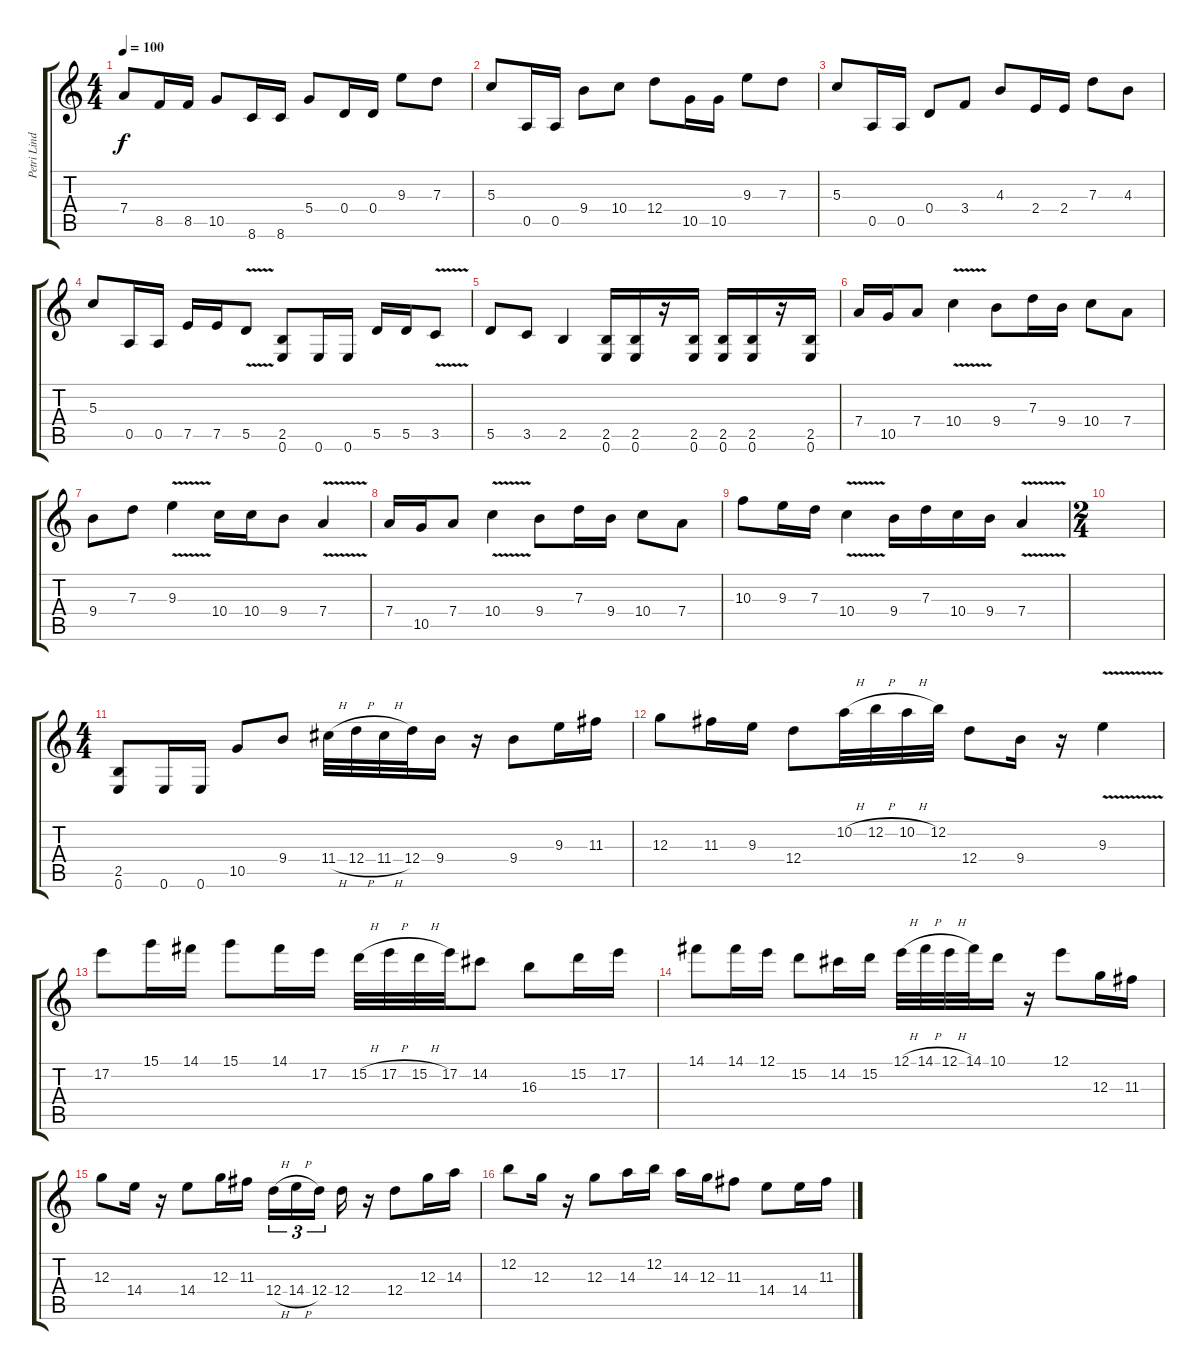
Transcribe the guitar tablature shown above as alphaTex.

\track ("Petri Lindroos" "Petri Lind") {solo instrument distortionguitar}
\staff {score tabs}
\tuning (E4 B3 G3 D3 A2 E2) {hide}
\ts (4 4)
\tempo 100
\clef g2
\ks c
7.4.8{dy f} 8.5.16 8.5.16 10.5.8 8.6.16 8.6.16 5.4.8 0.4.16 0.4.16 9.3.8 7.3.8 |
5.3.8 0.5.16 0.5.16 9.4.8 10.4.8 12.4.8 10.5.16 10.5.16 9.3.8 7.3.8 |
5.3.8 0.5.16 0.5.16 0.4.8 3.4.8 4.3.8 2.4.16 2.4.16 7.3.8 4.3.8 |
5.3.8 0.5.16 0.5.16 7.5.16 7.5.16 5.5{v}.8 (2.5 0.6).8 0.6.16 0.6.16 5.5.16 5.5.16 3.5{v}.8 |
5.5.8 3.5.8 2.5.4 (2.5 0.6).16 (2.5 0.6).16 r.16 (2.5 0.6).16 (2.5 0.6).16 (2.5 0.6).16 r.16 (2.5 0.6).16 |
7.4.16 10.5.16 7.4.8 10.4{v}.4 9.4.8 7.3.16 9.4.16 10.4.8 7.4.8 |
9.4.8 7.3.8 9.3{v}.4 10.4.16 10.4.16 9.4.8 7.4{v}.4 |
7.4.16 10.5.16 7.4.8 10.4{v}.4 9.4.8 7.3.16 9.4.16 10.4.8 7.4.8 |
10.3.8 9.3.16 7.3.16 10.4{v}.4 9.4.16 7.3.16 10.4.16 9.4.16 7.4{v}.4 |
\ts (2 4)
|
\ts (4 4)
(2.5 0.6).8 0.6.16 0.6.16 10.5.8 9.4.8 11.4{h}.32 12.4{h}.32 11.4{h}.32 12.4.32 9.4.16 r.16 9.4.8 9.3.16 11.3.16 |
12.3.8 11.3.16 9.3.16 12.4.8 10.2{h}.32 12.2{h}.32 10.2{h}.32 12.2.32 12.4.8 9.4.16 r.16 9.3{v}.4 |
17.2.8 15.1.16 14.1.16 15.1.8 14.1.16 17.2.16 15.2{h}.32 17.2{h}.32 15.2{h}.32 17.2.32 14.2.8 16.3.8 15.2.16 17.2.16 |
14.1.8 14.1.16 12.1.16 15.2.8 14.2.16 15.2.16 12.1{h}.32 14.1{h}.32 12.1{h}.32 14.1.32 10.1.16 r.16 12.1.8 12.3.16 11.3.16 |
12.3.8 14.4.16 r.16 14.4.8 12.3.16 11.3.16 12.4{h}.16{tu (3 2)} 14.4{h}.16{tu (3 2)} 12.4.16{tu (3 2) beam splitsecondary} 12.4.16 r.16 12.4.8 12.3.16 14.3.16 |
12.2.8 12.3.16 r.16 12.3.8 14.3.16 12.2.16 14.3.16 12.3.16 11.3.8 14.4.8 14.4.16 11.3.16
